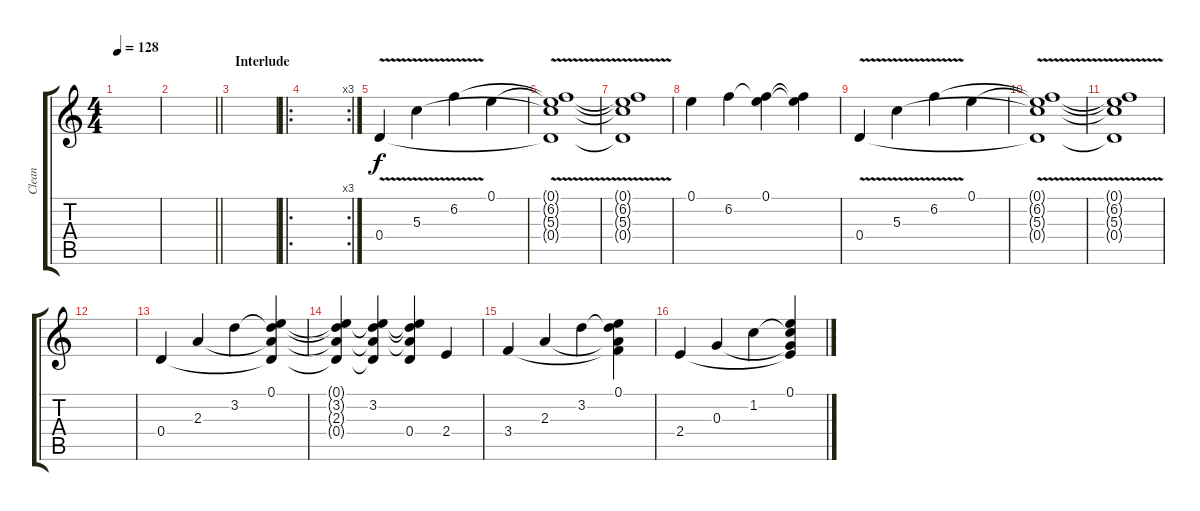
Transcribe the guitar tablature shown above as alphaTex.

\track ("Clean" "Clean") {instrument acousticguitarsteel}
\staff {score tabs}
\tuning (E4 B3 G3 D3 A2 E2) {hide}
\ts (4 4)
\tempo 128
\clef g2
\ks c
|
\barLineRight lightlight
|
\section ("" "Interlude")
|
\ro
\rc 3
|
0.4{v}.4{dy f} 5.3{v}.4 6.2{v}.4 0.1.4 |
(0.1{v t} 6.2{v t} 5.3{v t} 0.4{v t}).1 |
(0.1{t} 6.2{t} 5.3{t} 0.4{t}).1 |
0.1.4 6.2.4 (0.1 6.2{t}).4 (0.1{t} 6.2{t}).4 |
0.4{v}.4 5.3{v}.4 6.2{v}.4 0.1.4 |
(0.1{v t} 6.2{v t} 5.3{v t} 0.4{v t}).1 |
(0.1{t} 6.2{t} 5.3{t} 0.4{t}).1 |
|
0.4.4 2.3.4 3.2.4 (0.1 3.2{t} 2.3{t} 0.4{t}).4 |
(0.1{t} 3.2{t} 2.3{t} 0.4{t}).4 (0.1{t} 3.2 2.3{t} 0.4{t}).4 (0.1{t} 3.2{t} 2.3{t} 0.4).4 2.4.4 |
3.4.4 2.3.4 3.2.4 (0.1 3.2{t} 2.3{t} 3.4{t}).4 |
2.4.4 0.3.4 1.2.4 (0.1 1.2{t} 0.3{t} 2.4{t}).4
